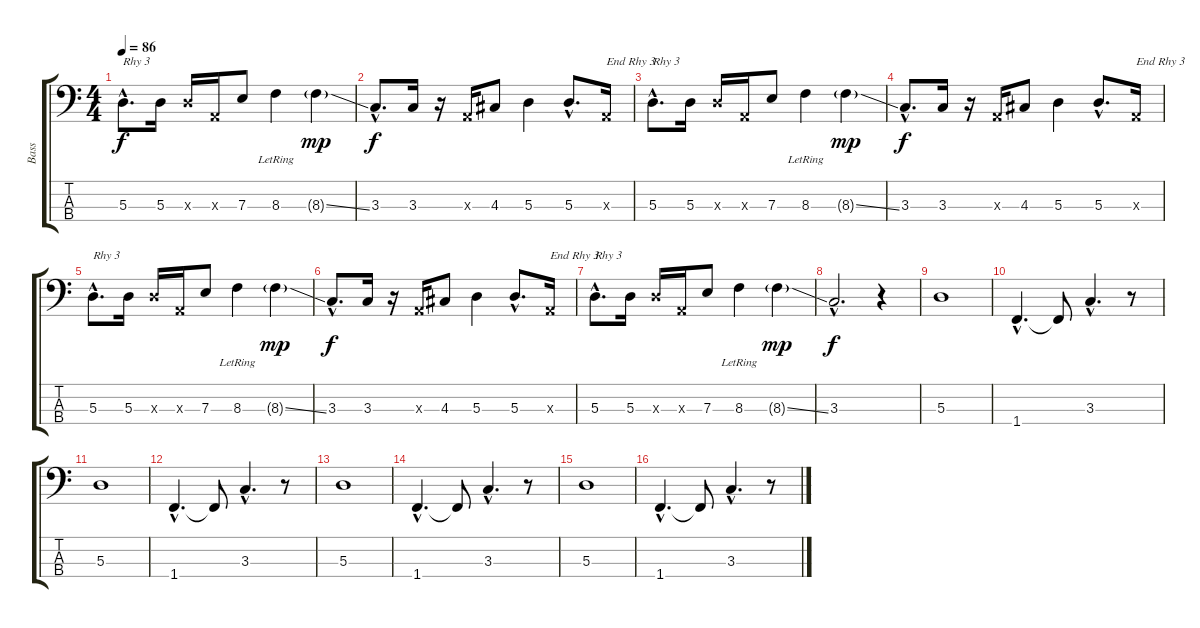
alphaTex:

\track ("Bass" "Bass") {instrument electricbassfinger}
\staff {score tabs}
\tuning (G2 D2 A1 E1) {hide}
\ts (4 4)
\tempo 86
\clef f4
\ks c
5.3{hac}.8{d txt "Rhy 3" dy f} 5.3.16 5.3{x}.16 0.3{x}.16 7.3.8 8.3{lr}.4 8.3{ss g}.4{dy mp} |
3.3{hac}.8{d dy f} 3.3.16 r.16 0.3{x}.16 4.3.8 5.3.4 5.3{hac}.8{d} 0.3{x}.16{txt "End Rhy 3"} |
5.3{hac}.8{d txt "Rhy 3"} 5.3.16 5.3{x}.16 0.3{x}.16 7.3.8 8.3{lr}.4 8.3{ss g}.4{dy mp} |
3.3{hac}.8{d dy f} 3.3.16 r.16 0.3{x}.16 4.3.8 5.3.4 5.3{hac}.8{d} 0.3{x}.16{txt "End Rhy 3"} |
5.3{hac}.8{d txt "Rhy 3"} 5.3.16 5.3{x}.16 0.3{x}.16 7.3.8 8.3{lr}.4 8.3{ss g}.4{dy mp} |
3.3{hac}.8{d dy f} 3.3.16 r.16 0.3{x}.16 4.3.8 5.3.4 5.3{hac}.8{d} 0.3{x}.16{txt "End Rhy 3"} |
5.3{hac}.8{d txt "Rhy 3"} 5.3.16 5.3{x}.16 0.3{x}.16 7.3.8 8.3{lr}.4 8.3{ss g}.4{dy mp} |
3.3{hac}.2{d dy f} r.4 |
5.3.1 |
1.4{hac}.4{d} 1.4{t}.8 3.3{hac}.4{d} r.8 |
5.3.1 |
1.4{hac}.4{d} 1.4{t}.8 3.3{hac}.4{d} r.8 |
5.3.1 |
1.4{hac}.4{d} 1.4{t}.8 3.3{hac}.4{d} r.8 |
5.3.1 |
1.4{hac}.4{d} 1.4{t}.8 3.3{hac}.4{d} r.8
